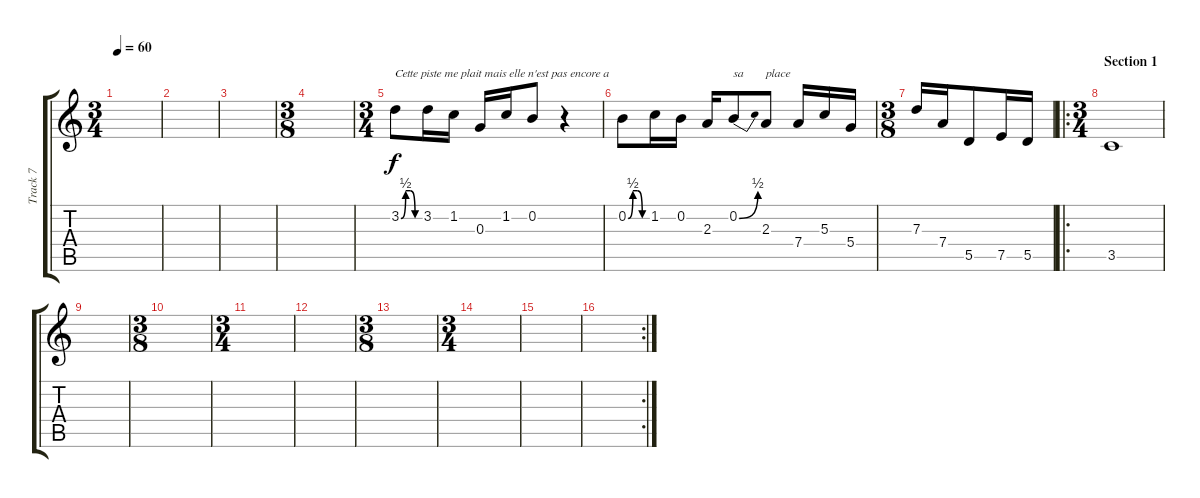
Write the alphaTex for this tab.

\track ("Track 7" "Track 7") {instrument electricguitarclean}
\staff {score tabs}
\tuning (E4 B3 G3 D3 A2 E2) {hide}
\ts (3 4)
\tempo 60
\clef g2
\ks c
|
|
|
\ts (3 8)
|
\ts (3 4)
3.2{be (custom 0 0 15 2 30 2 45 0 60 0)}.8{txt "Cette piste me plait mais elle n'est pas encore a "} 3.2.16 1.2.16 0.3.16 1.2.16 0.2.8 r.4 |
0.2{be (custom 0 0 15 2 30 2 45 0 60 0)}.8 1.2.16 0.2.16 2.3.16 0.2{be (bend 0 0 60 2)}.8{txt "sa"} 2.3.8{txt "place"} 7.4.16 5.3.16 5.4.16 |
\ts (3 8)
7.3.16 7.4.16 5.5.8 7.5.16 5.5.16 |
\ro
\ts (3 4)
\section ("" "Section 1")
3.5.1 |
|
\ts (3 8)
|
\ts (3 4)
|
|
\ts (3 8)
|
\ts (3 4)
|
|
\rc 2
